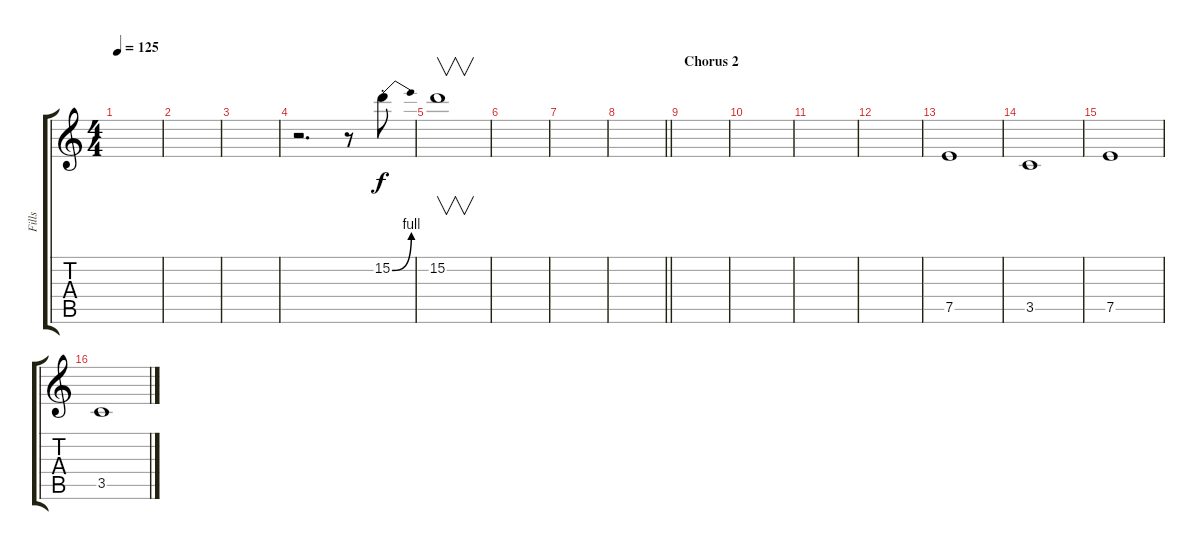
\track ("Fills" "Fills") {instrument distortionguitar}
\staff {score tabs}
\tuning (E4 B3 G3 D3 A2 E2) {hide}
\ts (4 4)
\tempo 125
\clef g2
\ks c
|
|
|
r.2{d} r.8 15.2{be (bend 0 0 60 4) st}.8 |
15.2.1{v} |
|
|
\barLineRight lightlight
|
\section ("" "Chorus 2")
|
|
|
|
7.5.1 |
3.5.1 |
7.5.1 |
3.5.1
